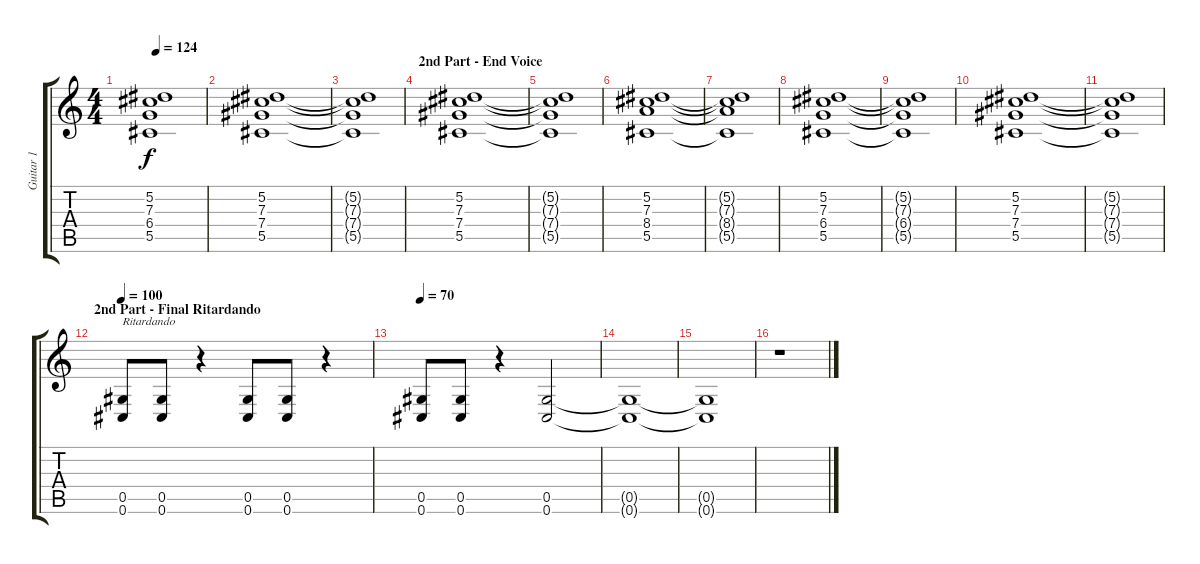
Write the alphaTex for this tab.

\track ("Guitar 1" "Guitar 1") {instrument distortionguitar}
\staff {score tabs}
\tuning (Eb4 Bb3 Gb3 Db3 Ab2 Db2) {hide}
\ts (4 4)
\tempo 124
\clef g2
\ks c
(5.2{t} 7.3{t} 6.4{t} 5.5{t}).1{dy f} |
(5.2 7.3 7.4 5.5).1 |
(5.2{t} 7.3{t} 7.4{t} 5.5{t}).1 |
\section ("" "2nd Part - End Voice")
(5.2 7.3 7.4 5.5).1 |
(5.2{t} 7.3{t} 7.4{t} 5.5{t}).1 |
(5.2 7.3 8.4 5.5).1 |
(5.2{t} 7.3{t} 8.4{t} 5.5{t}).1 |
(5.2 7.3 6.4 5.5).1 |
(5.2{t} 7.3{t} 6.4{t} 5.5{t}).1 |
(5.2 7.3 7.4 5.5).1 |
(5.2{t} 7.3{t} 7.4{t} 5.5{t}).1 |
\section ("" "2nd Part - Final Ritardando")
\tempo 100
(0.5 0.6).8{txt "Ritardando"} (0.5 0.6).8 r.4 (0.5 0.6).8 (0.5 0.6).8 r.4 |
\tempo 70
(0.5 0.6).8 (0.5 0.6).8 r.4 (0.5 0.6).2 |
(0.5{t} 0.6{t}).1{volume 0} |
(0.5{t} 0.6{t}).1 |
r.1
